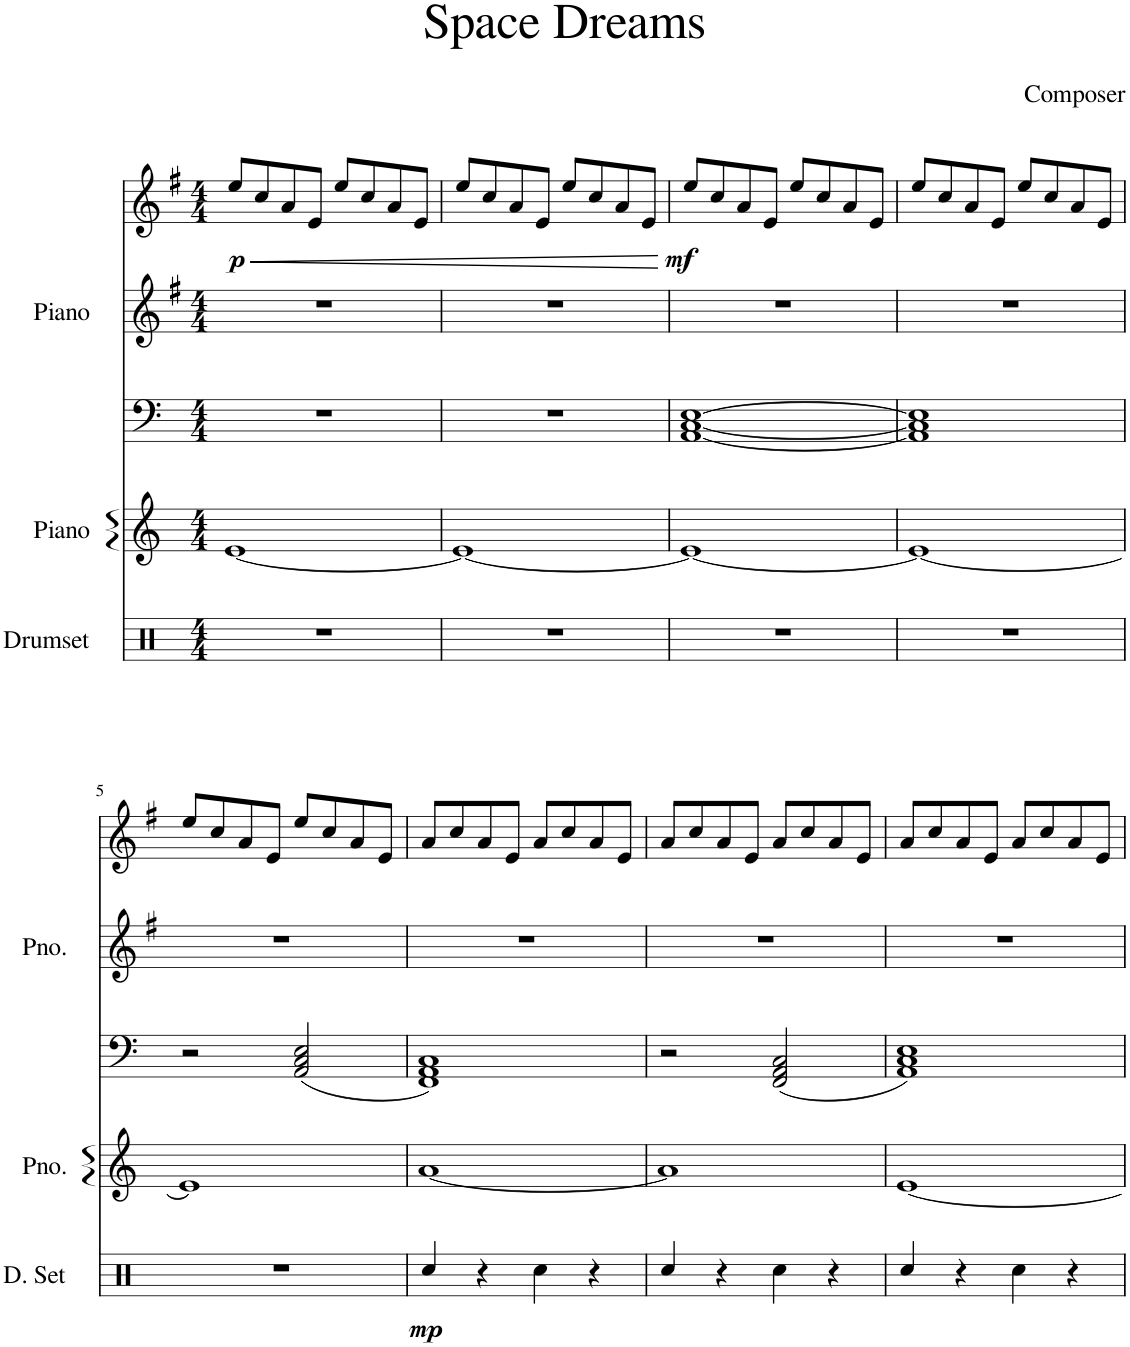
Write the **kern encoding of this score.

**kern	**dynam	**kern	**kern	**kern	**kern	**dynam
*part3	*part3	*part2	*part1	*part1	*part1	*part1
*staff5	*staff5	*staff4	*staff3	*staff2	*staff1	*staff1/2/3
*I"Drumset	*	*I"Piano	*I"Piano	*	*	*
*I'D. Set	*	*I'Pno.	*I'Pno.	*	*	*
*clefX	*	*clefG2	*clefF4	*clefG2	*clefG2	*
*k[]	*	*k[]	*	*k[f#]	*k[f#]	*
*M4/4	*	*M4/4	*M4/4	*M4/4	*M4/4	*
=1	=1	=1	=1	=1	=1	=1
!	!	!	!	!	!	!LO:HP:b
!	!	!	!	!	!	!LO:DY:n=1:b
1r	.	[1e	1r	1r	8ee/L	< p
.	.	.	.	.	8cc/	.
.	.	.	.	.	8a/	.
.	.	.	.	.	8e/J	.
.	.	.	.	.	8ee/L	.
.	.	.	.	.	8cc/	.
.	.	.	.	.	8a/	.
.	.	.	.	.	8e/J	.
=2	=2	=2	=2	=2	=2	=2
1r	.	1e_	1r	1r	8ee/L	.
.	.	.	.	.	8cc/	.
.	.	.	.	.	8a/	.
.	.	.	.	.	8e/J	.
.	.	.	.	.	8ee/L	.
.	.	.	.	.	8cc/	.
.	.	.	.	.	8a/	.
.	.	.	.	.	8e/J	.
.	.	.	.	.	.	[
=3	=3	=3	=3	=3	=3	=3
!	!	!	!	!	!	!LO:DY:b
1r	.	1e_	[1AA [1C [1E	1r	8ee/L	mf
.	.	.	.	.	8cc/	.
.	.	.	.	.	8a/	.
.	.	.	.	.	8e/J	.
.	.	.	.	.	8ee/L	.
.	.	.	.	.	8cc/	.
.	.	.	.	.	8a/	.
.	.	.	.	.	8e/J	.
=4	=4	=4	=4	=4	=4	=4
1r	.	1e_	1AA] 1C] 1E]	1r	8ee/L	.
.	.	.	.	.	8cc/	.
.	.	.	.	.	8a/	.
.	.	.	.	.	8e/J	.
.	.	.	.	.	8ee/L	.
.	.	.	.	.	8cc/	.
.	.	.	.	.	8a/	.
.	.	.	.	.	8e/J	.
!!LO:LB:g=z
=5	=5	=5	=5	=5	=5	=5
1r	.	1e]	2r	1r	8ee/L	.
.	.	.	.	.	8cc/	.
.	.	.	.	.	8a/	.
.	.	.	.	.	8e/J	.
.	.	.	2AA/ 2C/ 2E/	.	8ee/L	.
.	.	.	.	.	8cc/	.
.	.	.	.	.	8a/	.
.	.	.	.	.	8e/J	.
=6	=6	=6	=6	=6	=6	=6
!	!LO:DY:b	!	!	!	!	!
4Rcc/	mp	[1a	1FF 1AA 1C	1r	8a/L	.
.	.	.	.	.	8cc/	.
4r	.	.	.	.	8a/	.
.	.	.	.	.	8e/J	.
4Rcc\	.	.	.	.	8a/L	.
.	.	.	.	.	8cc/	.
4r	.	.	.	.	8a/	.
.	.	.	.	.	8e/J	.
=7	=7	=7	=7	=7	=7	=7
4Rcc/	.	1a]	2r	1r	8a/L	.
.	.	.	.	.	8cc/	.
4r	.	.	.	.	8a/	.
.	.	.	.	.	8e/J	.
4Rcc\	.	.	2FF/ 2AA/ 2C/	.	8a/L	.
.	.	.	.	.	8cc/	.
4r	.	.	.	.	8a/	.
.	.	.	.	.	8e/J	.
=8	=8	=8	=8	=8	=8	=8
4Rcc/	.	[1e	1AA 1C 1E	1r	8a/L	.
.	.	.	.	.	8cc/	.
4r	.	.	.	.	8a/	.
.	.	.	.	.	8e/J	.
4Rcc\	.	.	.	.	8a/L	.
.	.	.	.	.	8cc/	.
4r	.	.	.	.	8a/	.
.	.	.	.	.	8e/J	.
=	=	=	=	=	=	=
*-	*-	*-	*-	*-	*-	*-
